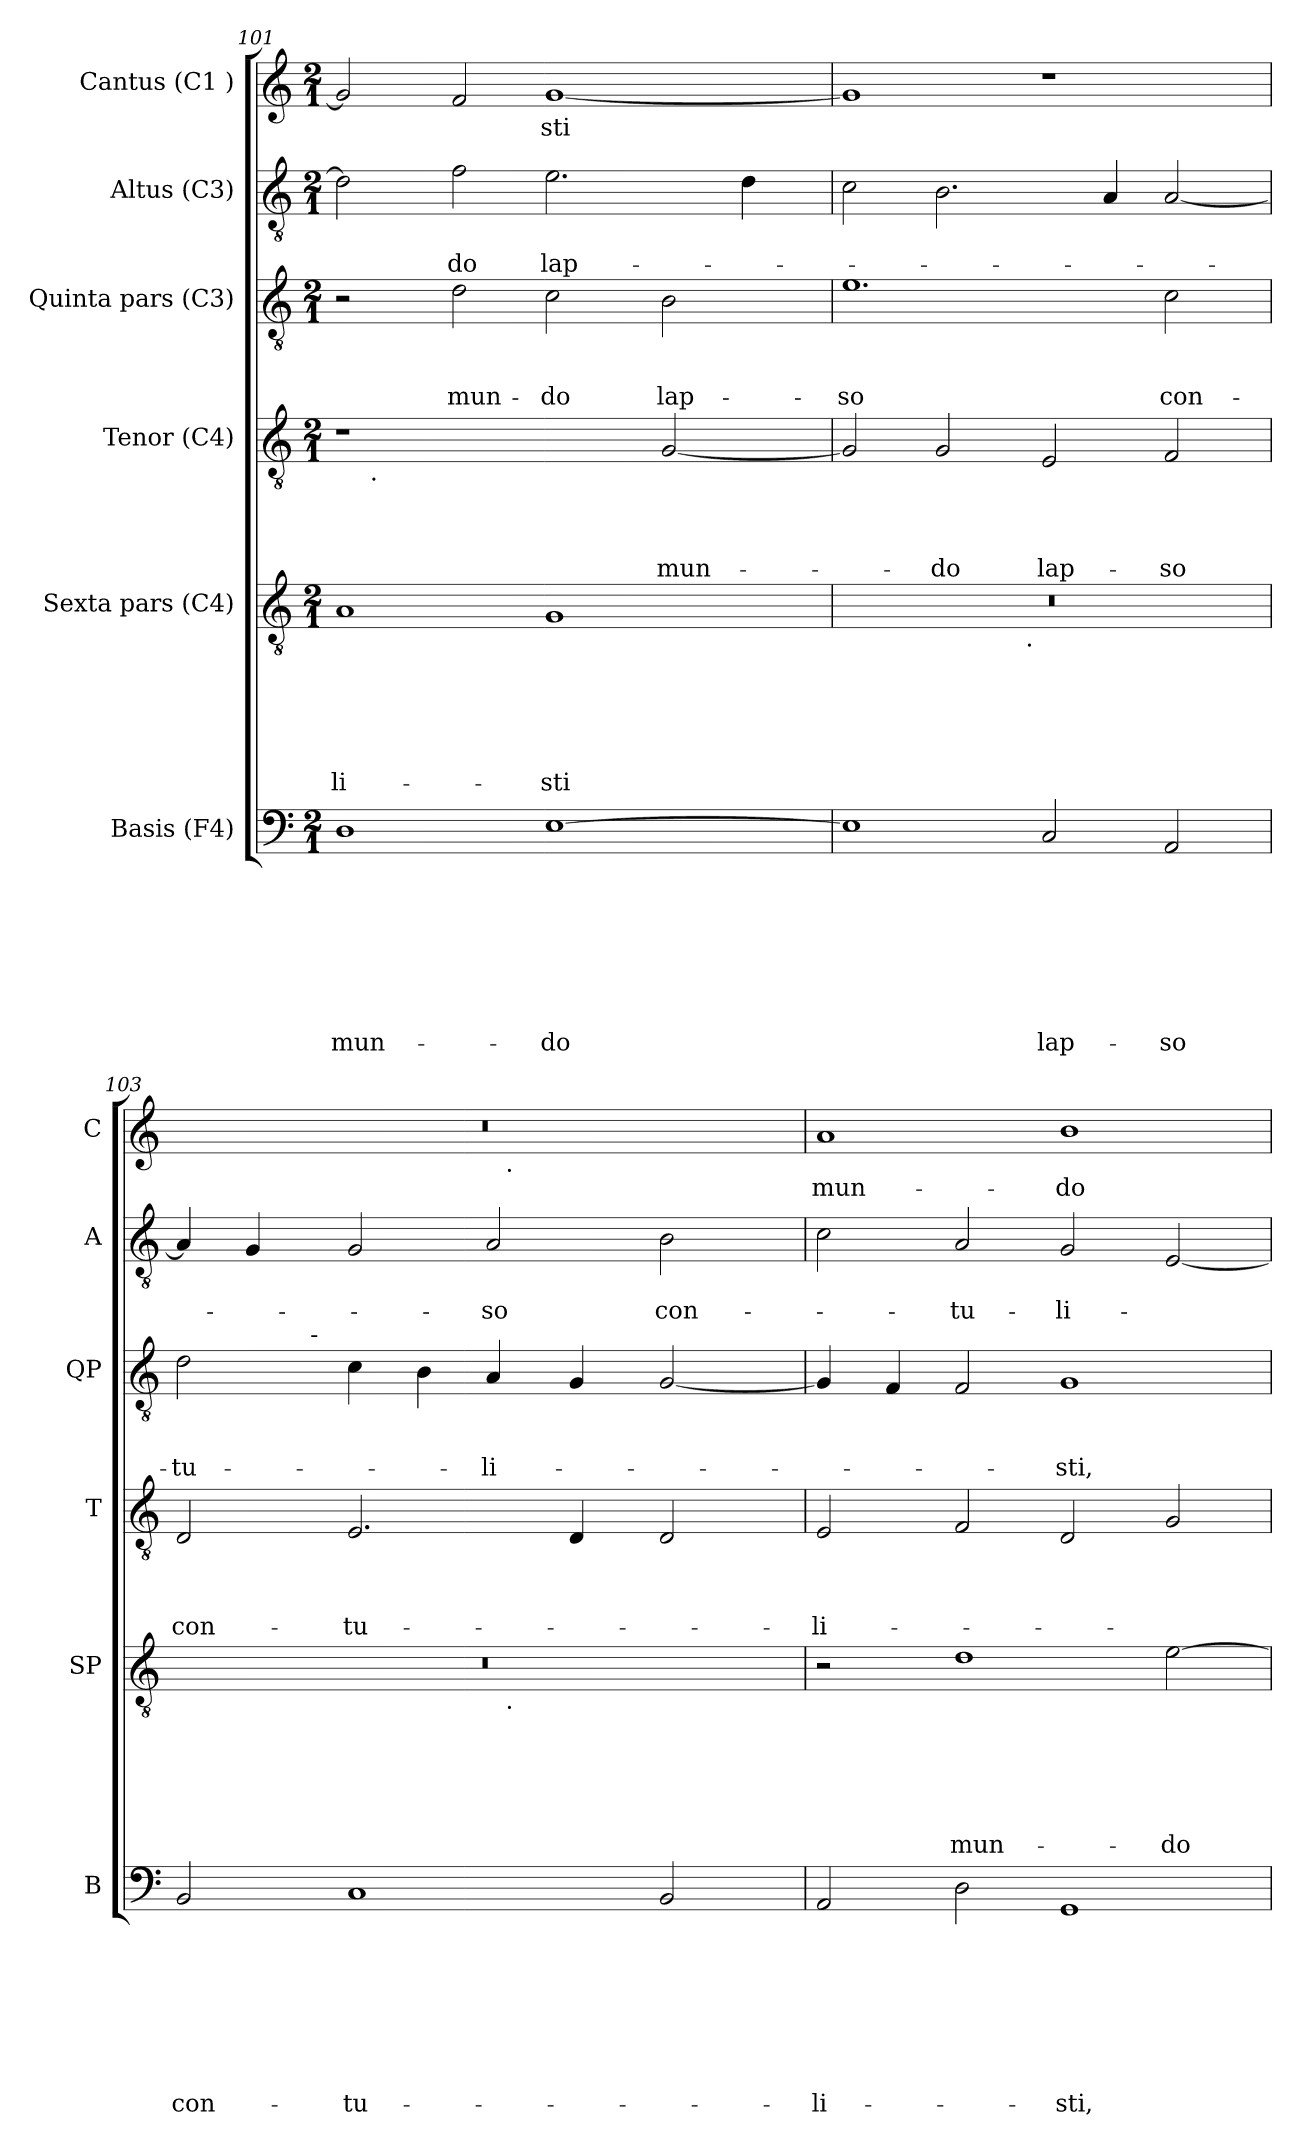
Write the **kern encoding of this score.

**kern	**text	**text	**text	**text	**text	**text	**text	**text	**kern	**text	**text	**text	**text	**text	**text	**kern	**text	**text	**text	**text	**kern	**text	**text	**text	**kern	**text	**text	**kern	**text
*part6	*part6	*part6	*part6	*part6	*part6	*part6	*part6	*part6	*part5	*part5	*part5	*part5	*part5	*part5	*part5	*part4	*part4	*part4	*part4	*part4	*part3	*part3	*part3	*part3	*part2	*part2	*part2	*part1	*part1
*staff6	*staff6	*staff6	*staff6	*staff6	*staff6	*staff6	*staff6	*staff6	*staff5	*staff5	*staff5	*staff5	*staff5	*staff5	*staff5	*staff4	*staff4	*staff4	*staff4	*staff4	*staff3	*staff3	*staff3	*staff3	*staff2	*staff2	*staff2	*staff1	*staff1
*I"Basis (F4)	*	*	*	*	*	*	*	*	*I"Sexta pars (C4)	*	*	*	*	*	*	*I"Tenor (C4)	*	*	*	*	*I"Quinta pars (C3)	*	*	*	*I"Altus (C3)	*	*	*I"Cantus (C1 )	*
*I'B	*	*	*	*	*	*	*	*	*I'SP	*	*	*	*	*	*	*I'T	*	*	*	*	*I'QP	*	*	*	*I'A	*	*	*I'C	*
*clefF4	*	*	*	*	*	*	*	*	*clefGv2	*	*	*	*	*	*	*clefGv2	*	*	*	*	*clefGv2	*	*	*	*clefGv2	*	*	*clefG2	*
*k[]	*	*	*	*	*	*	*	*	*k[]	*	*	*	*	*	*	*k[]	*	*	*	*	*k[]	*	*	*	*k[]	*	*	*k[]	*
*C:	*	*	*	*	*	*	*	*	*C:	*	*	*	*	*	*	*C:	*	*	*	*	*C:	*	*	*	*C:	*	*	*C:	*
*M2/1	*	*	*	*	*	*	*	*	*M2/1	*	*	*	*	*	*	*M2/1	*	*	*	*	*M2/1	*	*	*	*M2/1	*	*	*M2/1	*
=101	=101	=101	=101	=101	=101	=101	=101	=101	=101	=101	=101	=101	=101	=101	=101	=101	=101	=101	=101	=101	=101	=101	=101	=101	=101	=101	=101	=101	=101
!	!	!	!	!	!	!	!	!LO:LY:b	!	!	!	!	!	!	!LO:LY:b:rj	!	!	!	!	!	!	!	!	!	!	!	!	!	!
*	*	*	*	*	*	*	*	*	*	*	*	*	*	*	*	*^	*	*	*	*	*	*	*	*	*	*	*	*	*
1D	.	.	.	.	.	.	.	mun-	1A	.	.	.	.	.	-li-	1r	16.ryy	.	.	.	.	2r	.	.	.	2d\]	.	.	2g/]	.
!	!	!	!	!	!	!	!	!	!	!	!	!	!	!	!	!	!LO:TX:b:t=.	!	!	!	!	!	!	!	!	!	!	!	!	!
.	.	.	.	.	.	.	.	.	.	.	.	.	.	.	.	.	1ryy	.	.	.	.	.	.	.	.	.	.	.	.	.
!	!	!	!	!	!	!	!	!	!	!	!	!	!	!	!	!	!	!	!	!	!	!	!	!	!LO:LY:b	!	!	!LO:LY:b	!	!
.	.	.	.	.	.	.	.	.	.	.	.	.	.	.	.	.	.	.	.	.	.	2d\	.	.	mun-	2f\	.	-do	2f/	.
!	!	!	!	!	!	!	!	!LO:LY:b	!	!	!	!	!	!	!LO:LY:b	!	!	!	!	!	!	!	!	!	!LO:LY:b	!	!	!LO:LY:b	!	!LO:LY:b
[>1E	.	.	.	.	.	.	.	-do	1G	.	.	.	.	.	-sti	2ryy	.	.	.	.	.	2c\	.	.	-do	2.e\	.	lap-	[<1g	-sti
.	.	.	.	.	.	.	.	.	.	.	.	.	.	.	.	.	2ryy	.	.	.	.	.	.	.	.	.	.	.	.	.
!	!	!	!	!	!	!	!	!	!	!	!	!	!	!	!	!	!	!	!	!	!LO:LY:b	!	!	!	!LO:LY:b	!	!	!	!	!
.	.	.	.	.	.	.	.	.	.	.	.	.	.	.	.	[<2G/	.	.	.	.	mun-	2B\	.	.	lap-	.	.	.	.	.
.	.	.	.	.	.	.	.	.	.	.	.	.	.	.	.	.	4ryy	.	.	.	.	.	.	.	.	.	.	.	.	.
.	.	.	.	.	.	.	.	.	.	.	.	.	.	.	.	.	.	.	.	.	.	.	.	.	.	4d\	.	.	.	.
.	.	.	.	.	.	.	.	.	.	.	.	.	.	.	.	.	8ryy	.	.	.	.	.	.	.	.	.	.	.	.	.
.	.	.	.	.	.	.	.	.	.	.	.	.	.	.	.	.	32ryy	.	.	.	.	.	.	.	.	.	.	.	.	.
=102	=102	=102	=102	=102	=102	=102	=102	=102	=102	=102	=102	=102	=102	=102	=102	=102	=102	=102	=102	=102	=102	=102	=102	=102	=102	=102	=102	=102	=102	=102
!	!	!	!	!	!	!	!	!	!	!	!	!	!	!	!	!	!	!	!	!	!	!	!	!	!LO:LY:b	!	!	!	!	!
*	*	*	*	*	*	*	*	*	*^	*	*	*	*	*	*	*v	*v	*	*	*	*	*	*	*	*	*	*	*	*	*
1E]	.	.	.	.	.	.	.	.	0r	2ryy	.	.	.	.	.	.	2G/]	.	.	.	.	1.e	.	.	-so	2c\	.	.	1g]	.
!	!	!	!	!	!	!	!	!	!	!	!	!	!	!	!	!	!	!	!	!	!LO:LY:b	!	!	!	!	!	!	!	!	!
.	.	.	.	.	.	.	.	.	.	4...ryy	.	.	.	.	.	.	2G/	.	.	.	-do	.	.	.	.	2.B\	.	.	.	.
!	!	!	!	!	!	!	!	!	!	!LO:TX:b:t=.	!	!	!	!	!	!	!	!	!	!	!	!	!	!	!	!	!	!	!	!
.	.	.	.	.	.	.	.	.	.	1ryy	.	.	.	.	.	.	.	.	.	.	.	.	.	.	.	.	.	.	.	.
!	!	!	!	!	!	!	!	!LO:LY:b	!	!	!	!	!	!	!	!	!	!	!	!	!LO:LY:b	!	!	!	!	!	!	!	!	!
2C/	.	.	.	.	.	.	.	lap-	.	.	.	.	.	.	.	.	2E/	.	.	.	lap-	.	.	.	.	.	.	.	1r	.
.	.	.	.	.	.	.	.	.	.	.	.	.	.	.	.	.	.	.	.	.	.	.	.	.	.	4A/	.	.	.	.
!	!	!	!	!	!	!	!	!LO:LY:b	!	!	!	!	!	!	!	!	!	!	!	!	!LO:LY:b	!	!	!	!LO:LY:b	!	!	!	!	!
2AA/	.	.	.	.	.	.	.	-so	.	.	.	.	.	.	.	.	2F/	.	.	.	-so	2c\	.	.	con-	[>2A/	.	.	.	.
.	.	.	.	.	.	.	.	.	.	32ryy	.	.	.	.	.	.	.	.	.	.	.	.	.	.	.	.	.	.	.	.
!!LO:PB:g=z
=103	=103	=103	=103	=103	=103	=103	=103	=103	=103	=103	=103	=103	=103	=103	=103	=103	=103	=103	=103	=103	=103	=103	=103	=103	=103	=103	=103	=103	=103	=103
!	!	!	!	!	!	!	!	!LO:LY:b	!	!	!	!	!	!	!	!	!	!	!	!	!LO:LY:b	!	!	!	!LO:LY:b	!	!	!	!	!
*	*	*	*	*	*	*	*	*	*	*	*	*	*	*	*	*	*	*	*	*	*	*^	*	*	*	*	*	*	*^	*
2BB/	.	.	.	.	.	.	.	con-	0r	1ryy	.	.	.	.	.	.	2D/	.	.	.	con-	2d\	4ryy	.	.	-tu-	4A/]	.	.	0r	1ryy	.
.	.	.	.	.	.	.	.	.	.	.	.	.	.	.	.	.	.	.	.	.	.	.	8ryy	.	.	.	4G/	.	.	.	.	.
.	.	.	.	.	.	.	.	.	.	.	.	.	.	.	.	.	.	.	.	.	.	.	32ryy	.	.	.	.	.	.	.	.	.
!	!	!	!	!	!	!	!	!	!	!	!	!	!	!	!	!	!	!	!	!	!	!	!LO:TX:a:t=-	!	!	!	!	!	!	!	!	!
.	.	.	.	.	.	.	.	.	.	.	.	.	.	.	.	.	.	.	.	.	.	.	1ryy	.	.	.	.	.	.	.	.	.
!	!	!	!	!	!	!	!	!LO:LY:b	!	!	!	!	!	!	!	!	!	!	!	!	!LO:LY:b	!	!	!	!	!	!	!	!	!	!	!
1C	.	.	.	.	.	.	.	-tu-	.	.	.	.	.	.	.	.	2.E/	.	.	.	-tu-	4c\	.	.	.	.	2G/	.	.	.	.	.
.	.	.	.	.	.	.	.	.	.	.	.	.	.	.	.	.	.	.	.	.	.	4B\	.	.	.	.	.	.	.	.	.	.
!	!	!	!	!	!	!	!	!	!	!	!	!	!	!	!	!	!	!	!	!	!	!	!	!	!	!LO:LY:b	!	!	!LO:LY:b	!	!	!
.	.	.	.	.	.	.	.	.	.	32ryy	.	.	.	.	.	.	.	.	.	.	.	4A/	.	.	.	-li-	2A/	.	-so	.	32ryy	.
!	!	!	!	!	!	!	!	!	!	!	!	!	!	!	!	!	!	!	!	!	!	!	!	!	!	!	!	!	!	!	!LO:TX:b:t=.	!
!	!	!	!	!	!	!	!	!	!	!LO:TX:b:t=.	!	!	!	!	!	!	!	!	!	!	!	!	!	!	!	!	!	!	!	!	!	!
.	.	.	.	.	.	.	.	.	.	2ryy	.	.	.	.	.	.	.	.	.	.	.	.	.	.	.	.	.	.	.	.	2ryy	.
.	.	.	.	.	.	.	.	.	.	.	.	.	.	.	.	.	4D/	.	.	.	.	4G/	.	.	.	.	.	.	.	.	.	.
.	.	.	.	.	.	.	.	.	.	.	.	.	.	.	.	.	.	.	.	.	.	.	2ryy	.	.	.	.	.	.	.	.	.
!	!	!	!	!	!	!	!	!	!	!	!	!	!	!	!	!	!	!	!	!	!	!	!	!	!	!	!	!	!LO:LY:b	!	!	!
2BB/	.	.	.	.	.	.	.	.	.	.	.	.	.	.	.	.	2D/	.	.	.	.	[<2G/	.	.	.	.	2B\	.	con-	.	.	.
.	.	.	.	.	.	.	.	.	.	4...ryy	.	.	.	.	.	.	.	.	.	.	.	.	.	.	.	.	.	.	.	.	4...ryy	.
.	.	.	.	.	.	.	.	.	.	.	.	.	.	.	.	.	.	.	.	.	.	.	16.ryy	.	.	.	.	.	.	.	.	.
=104	=104	=104	=104	=104	=104	=104	=104	=104	=104	=104	=104	=104	=104	=104	=104	=104	=104	=104	=104	=104	=104	=104	=104	=104	=104	=104	=104	=104	=104	=104	=104	=104
!	!	!	!	!	!	!	!	!LO:LY:b	!	!	!	!	!	!	!	!	!	!	!	!	!LO:LY:b	!	!	!	!	!	!	!	!	!	!	!LO:LY:b
*	*	*	*	*	*	*	*	*	*v	*v	*	*	*	*	*	*	*	*	*	*	*	*v	*v	*	*	*	*	*	*	*v	*v	*
2AA/	.	.	.	.	.	.	.	-li-	2r	.	.	.	.	.	.	2E/	.	.	.	-li-	4G/]	.	.	.	2c\	.	.	1a	mun-
.	.	.	.	.	.	.	.	.	.	.	.	.	.	.	.	.	.	.	.	.	4F/	.	.	.	.	.	.	.	.
!	!	!	!	!	!	!	!	!	!	!	!	!	!	!	!LO:LY:b	!	!	!	!	!	!	!	!	!	!	!	!LO:LY:b	!	!
2D\	.	.	.	.	.	.	.	.	1d	.	.	.	.	.	mun-	2F/	.	.	.	.	2F/	.	.	.	2A/	.	-tu-	.	.
!	!	!	!	!	!	!	!	!LO:LY:b	!	!	!	!	!	!	!	!	!	!	!	!	!	!	!	!LO:LY:b	!	!	!LO:LY:b	!	!LO:LY:b
1GG	.	.	.	.	.	.	.	-sti,	.	.	.	.	.	.	.	2D/	.	.	.	.	1G	.	.	-sti,	2G/	.	-li-	1b	-do
!	!	!	!	!	!	!	!	!	!	!	!	!	!	!	!LO:LY:b	!	!	!	!	!	!	!	!	!	!	!	!	!	!
.	.	.	.	.	.	.	.	.	[>2e\	.	.	.	.	.	-do	2G/	.	.	.	.	.	.	.	.	[<2E/	.	.	.	.
=	=	=	=	=	=	=	=	=	=	=	=	=	=	=	=	=	=	=	=	=	=	=	=	=	=	=	=	=	=
*-	*-	*-	*-	*-	*-	*-	*-	*-	*-	*-	*-	*-	*-	*-	*-	*-	*-	*-	*-	*-	*-	*-	*-	*-	*-	*-	*-	*-	*-
